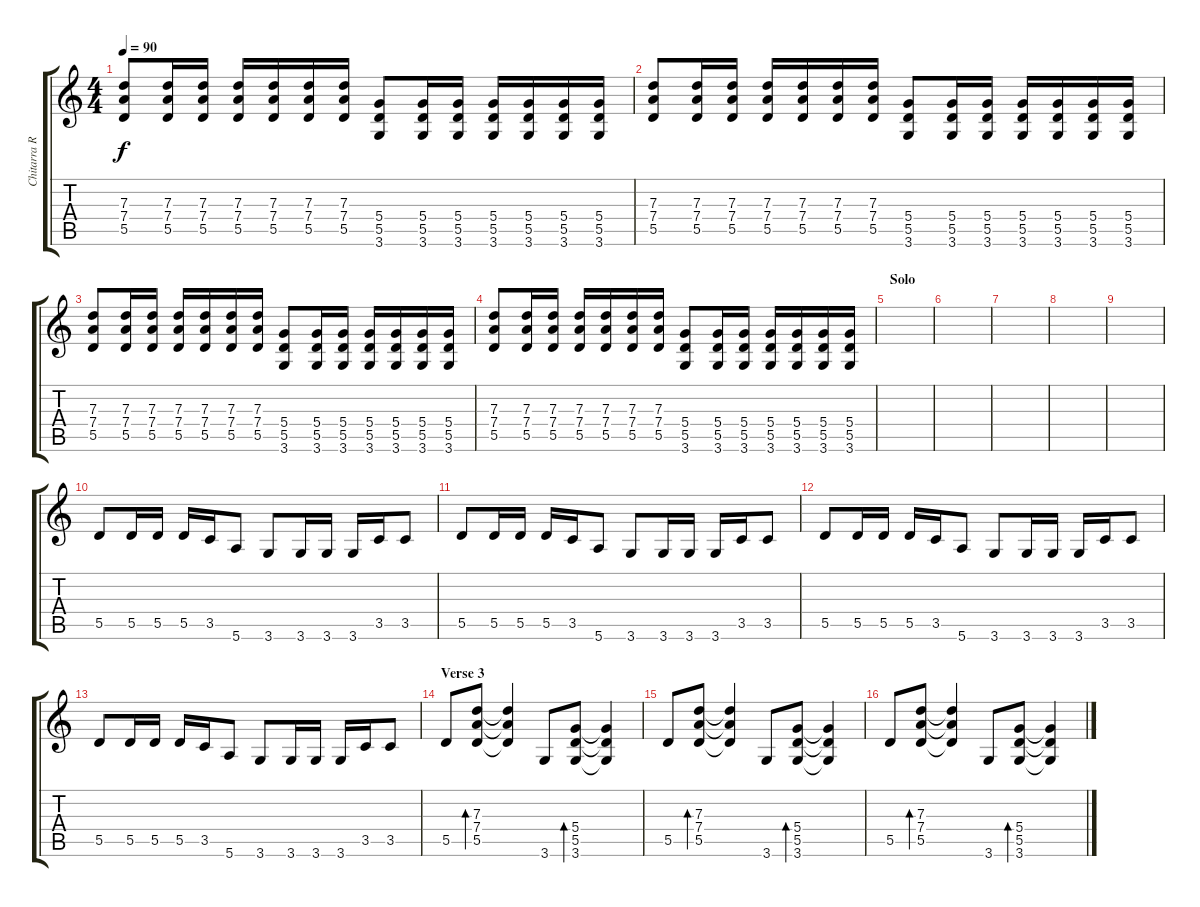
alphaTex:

\track ("Chitarra Rythm Oct" "Chitarra R") {instrument distortionguitar}
\staff {score tabs}
\tuning (E4 B3 G3 D3 A2 E2) {hide}
\ts (4 4)
\tempo 90
\clef g2
\ks c
(7.3 7.4 5.5).8{dy f} (7.3 7.4 5.5).16 (7.3 7.4 5.5).16 (7.3 7.4 5.5).16 (7.3 7.4 5.5).16 (7.3 7.4 5.5).16 (7.3 7.4 5.5).16 (5.4 5.5 3.6).8 (5.4 5.5 3.6).16 (5.4 5.5 3.6).16 (5.4 5.5 3.6).16 (5.4 5.5 3.6).16 (5.4 5.5 3.6).16 (5.4 5.5 3.6).16 |
(7.3 7.4 5.5).8 (7.3 7.4 5.5).16 (7.3 7.4 5.5).16 (7.3 7.4 5.5).16 (7.3 7.4 5.5).16 (7.3 7.4 5.5).16 (7.3 7.4 5.5).16 (5.4 5.5 3.6).8 (5.4 5.5 3.6).16 (5.4 5.5 3.6).16 (5.4 5.5 3.6).16 (5.4 5.5 3.6).16 (5.4 5.5 3.6).16 (5.4 5.5 3.6).16 |
(7.3 7.4 5.5).8 (7.3 7.4 5.5).16 (7.3 7.4 5.5).16 (7.3 7.4 5.5).16 (7.3 7.4 5.5).16 (7.3 7.4 5.5).16 (7.3 7.4 5.5).16 (5.4 5.5 3.6).8 (5.4 5.5 3.6).16 (5.4 5.5 3.6).16 (5.4 5.5 3.6).16 (5.4 5.5 3.6).16 (5.4 5.5 3.6).16 (5.4 5.5 3.6).16 |
(7.3 7.4 5.5).8 (7.3 7.4 5.5).16 (7.3 7.4 5.5).16 (7.3 7.4 5.5).16 (7.3 7.4 5.5).16 (7.3 7.4 5.5).16 (7.3 7.4 5.5).16 (5.4 5.5 3.6).8 (5.4 5.5 3.6).16 (5.4 5.5 3.6).16 (5.4 5.5 3.6).16 (5.4 5.5 3.6).16 (5.4 5.5 3.6).16 (5.4 5.5 3.6).16 |
\section ("" "Solo")
|
|
|
|
|
5.5.8 5.5.16 5.5.16 5.5.16 3.5.16 5.6.8 3.6.8 3.6.16 3.6.16 3.6.16 3.5.16 3.5.8 |
5.5.8 5.5.16 5.5.16 5.5.16 3.5.16 5.6.8 3.6.8 3.6.16 3.6.16 3.6.16 3.5.16 3.5.8 |
5.5.8 5.5.16 5.5.16 5.5.16 3.5.16 5.6.8 3.6.8 3.6.16 3.6.16 3.6.16 3.5.16 3.5.8 |
5.5.8 5.5.16 5.5.16 5.5.16 3.5.16 5.6.8 3.6.8 3.6.16 3.6.16 3.6.16 3.5.16 3.5.8 |
\section ("" "Verse 3")
5.5.8{instrument electricguitarclean} (7.3 7.4 5.5).8{bd 60} (7.3{t} 7.4{t} 5.5{t}).4 3.6.8 (5.4 5.5 3.6).8{bd 60} (5.4{t} 5.5{t} 3.6{t}).4 |
5.5.8 (7.3 7.4 5.5).8{bd 60} (7.3{t} 7.4{t} 5.5{t}).4 3.6.8 (5.4 5.5 3.6).8{bd 60} (5.4{t} 5.5{t} 3.6{t}).4 |
5.5.8 (7.3 7.4 5.5).8{bd 60} (7.3{t} 7.4{t} 5.5{t}).4 3.6.8 (5.4 5.5 3.6).8{bd 60} (5.4{t} 5.5{t} 3.6{t}).4
